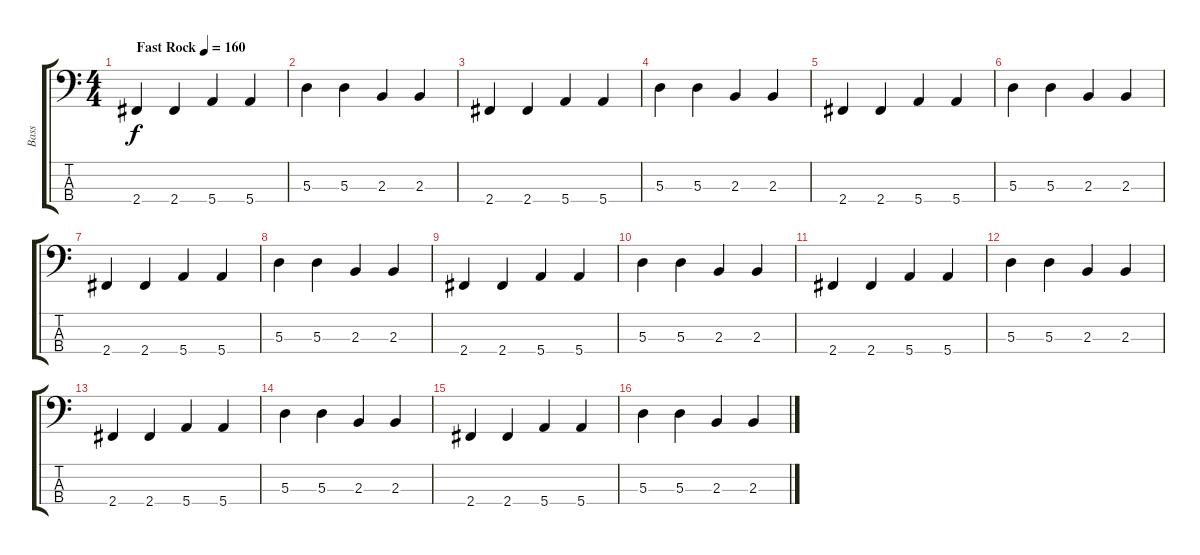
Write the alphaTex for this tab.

\track ("Bass" "Bass") {instrument acousticguitarsteel}
\staff {score tabs}
\tuning (G2 D2 A1 E1) {hide}
\ts (4 4)
\tempo (160 "Fast Rock")
\clef f4
\ks c
2.4.4{dy f instrument acousticguitarsteel} 2.4.4 5.4.4 5.4.4 |
5.3.4 5.3.4 2.3.4 2.3.4 |
2.4.4 2.4.4 5.4.4 5.4.4 |
5.3.4 5.3.4 2.3.4 2.3.4 |
2.4.4 2.4.4 5.4.4 5.4.4 |
5.3.4 5.3.4 2.3.4 2.3.4 |
2.4.4 2.4.4 5.4.4 5.4.4 |
5.3.4 5.3.4 2.3.4 2.3.4 |
2.4.4 2.4.4 5.4.4 5.4.4 |
5.3.4 5.3.4 2.3.4 2.3.4 |
2.4.4 2.4.4 5.4.4 5.4.4 |
5.3.4 5.3.4 2.3.4 2.3.4 |
2.4.4 2.4.4 5.4.4 5.4.4 |
5.3.4 5.3.4 2.3.4 2.3.4 |
2.4.4 2.4.4 5.4.4 5.4.4 |
5.3.4 5.3.4 2.3.4 2.3.4
